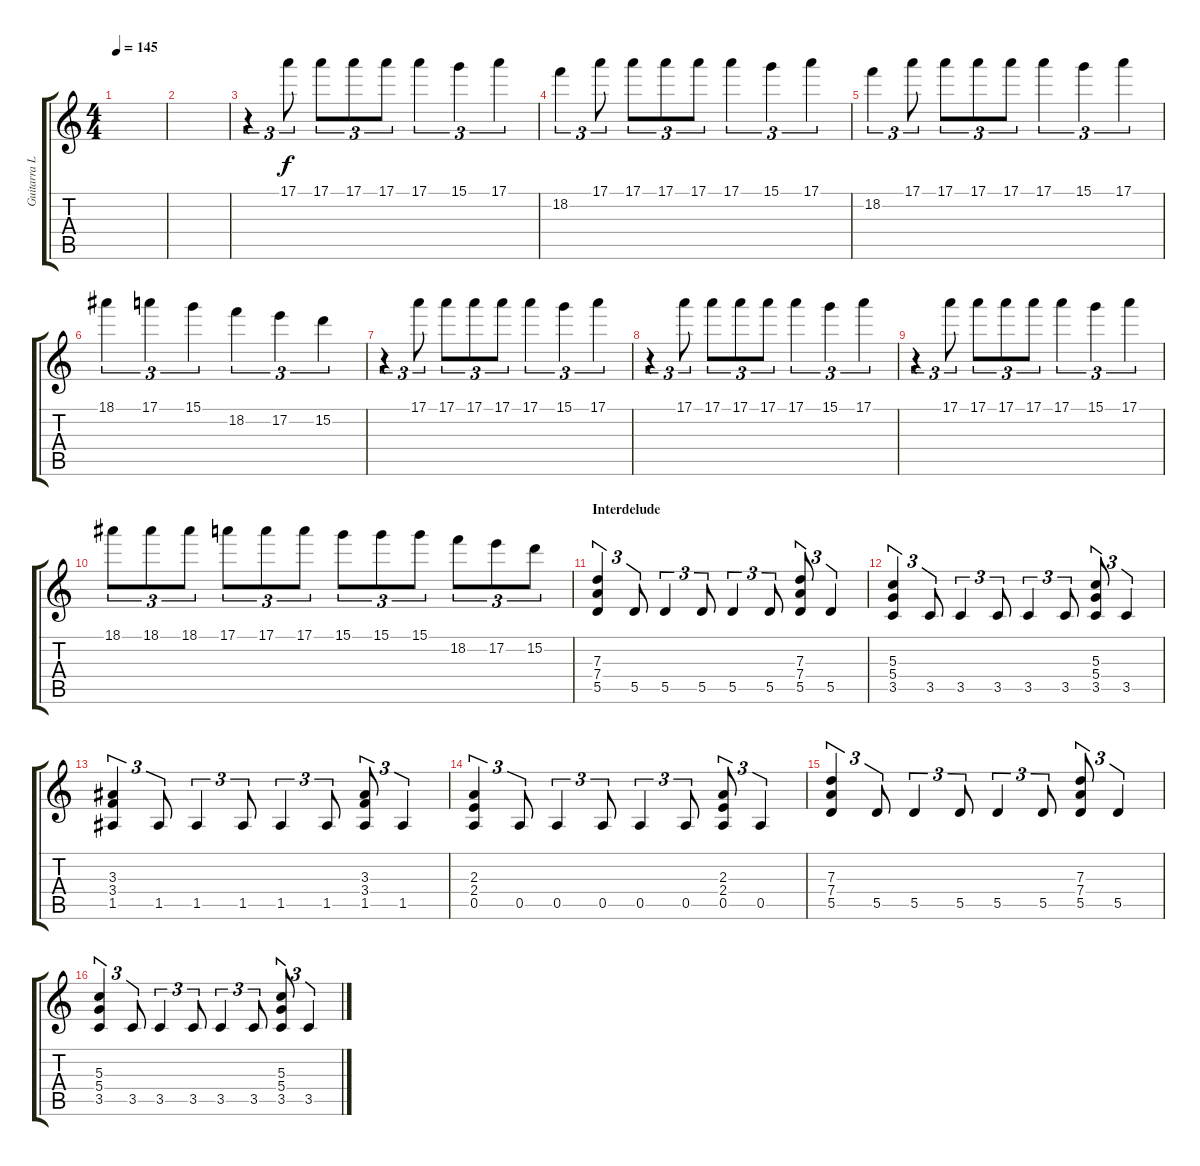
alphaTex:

\track ("Guitarra Lider" "Guitarra L") {instrument distortionguitar}
\staff {score tabs}
\tuning (E4 B3 G3 D3 A2 E2) {hide}
\ts (4 4)
\tempo 145
\clef g2
\ks c
|
|
r.4{tu (3 2)} 17.1.8{tu (3 2)} 17.1.8{tu (3 2)} 17.1.8{tu (3 2)} 17.1.8{tu (3 2)} 17.1.4{tu (3 2)} 15.1.4{tu (3 2)} 17.1.4{tu (3 2)} |
18.2.4{tu (3 2)} 17.1.8{tu (3 2)} 17.1.8{tu (3 2)} 17.1.8{tu (3 2)} 17.1.8{tu (3 2)} 17.1.4{tu (3 2)} 15.1.4{tu (3 2)} 17.1.4{tu (3 2)} |
18.2.4{tu (3 2)} 17.1.8{tu (3 2)} 17.1.8{tu (3 2)} 17.1.8{tu (3 2)} 17.1.8{tu (3 2)} 17.1.4{tu (3 2)} 15.1.4{tu (3 2)} 17.1.4{tu (3 2)} |
18.1.4{tu (3 2)} 17.1.4{tu (3 2)} 15.1.4{tu (3 2)} 18.2.4{tu (3 2)} 17.2.4{tu (3 2)} 15.2.4{tu (3 2)} |
r.4{tu (3 2)} 17.1.8{tu (3 2)} 17.1.8{tu (3 2)} 17.1.8{tu (3 2)} 17.1.8{tu (3 2)} 17.1.4{tu (3 2)} 15.1.4{tu (3 2)} 17.1.4{tu (3 2)} |
r.4{tu (3 2)} 17.1.8{tu (3 2)} 17.1.8{tu (3 2)} 17.1.8{tu (3 2)} 17.1.8{tu (3 2)} 17.1.4{tu (3 2)} 15.1.4{tu (3 2)} 17.1.4{tu (3 2)} |
r.4{tu (3 2)} 17.1.8{tu (3 2)} 17.1.8{tu (3 2)} 17.1.8{tu (3 2)} 17.1.8{tu (3 2)} 17.1.4{tu (3 2)} 15.1.4{tu (3 2)} 17.1.4{tu (3 2)} |
18.1.8{tu (3 2)} 18.1.8{tu (3 2)} 18.1.8{tu (3 2)} 17.1.8{tu (3 2)} 17.1.8{tu (3 2)} 17.1.8{tu (3 2)} 15.1.8{tu (3 2)} 15.1.8{tu (3 2)} 15.1.8{tu (3 2)} 18.2.8{tu (3 2)} 17.2.8{tu (3 2)} 15.2.8{tu (3 2)} |
\section ("" "Interdelude")
(7.3 7.4 5.5).4{tu (3 2) instrument distortionguitar} 5.5.8{tu (3 2)} 5.5.4{tu (3 2)} 5.5.8{tu (3 2)} 5.5.4{tu (3 2)} 5.5.8{tu (3 2)} (7.3 7.4 5.5).8{tu (3 2)} 5.5.4{tu (3 2)} |
(5.3 5.4 3.5).4{tu (3 2)} 3.5.8{tu (3 2)} 3.5.4{tu (3 2)} 3.5.8{tu (3 2)} 3.5.4{tu (3 2)} 3.5.8{tu (3 2)} (5.3 5.4 3.5).8{tu (3 2)} 3.5.4{tu (3 2)} |
(3.3 3.4 1.5).4{tu (3 2)} 1.5.8{tu (3 2)} 1.5.4{tu (3 2)} 1.5.8{tu (3 2)} 1.5.4{tu (3 2)} 1.5.8{tu (3 2)} (3.3 3.4 1.5).8{tu (3 2)} 1.5.4{tu (3 2)} |
(2.3 2.4 0.5).4{tu (3 2)} 0.5.8{tu (3 2)} 0.5.4{tu (3 2)} 0.5.8{tu (3 2)} 0.5.4{tu (3 2)} 0.5.8{tu (3 2)} (2.3 2.4 0.5).8{tu (3 2)} 0.5.4{tu (3 2)} |
(7.3 7.4 5.5).4{tu (3 2) instrument distortionguitar} 5.5.8{tu (3 2)} 5.5.4{tu (3 2)} 5.5.8{tu (3 2)} 5.5.4{tu (3 2)} 5.5.8{tu (3 2)} (7.3 7.4 5.5).8{tu (3 2)} 5.5.4{tu (3 2)} |
(5.3 5.4 3.5).4{tu (3 2)} 3.5.8{tu (3 2)} 3.5.4{tu (3 2)} 3.5.8{tu (3 2)} 3.5.4{tu (3 2)} 3.5.8{tu (3 2)} (5.3 5.4 3.5).8{tu (3 2)} 3.5.4{tu (3 2)}
